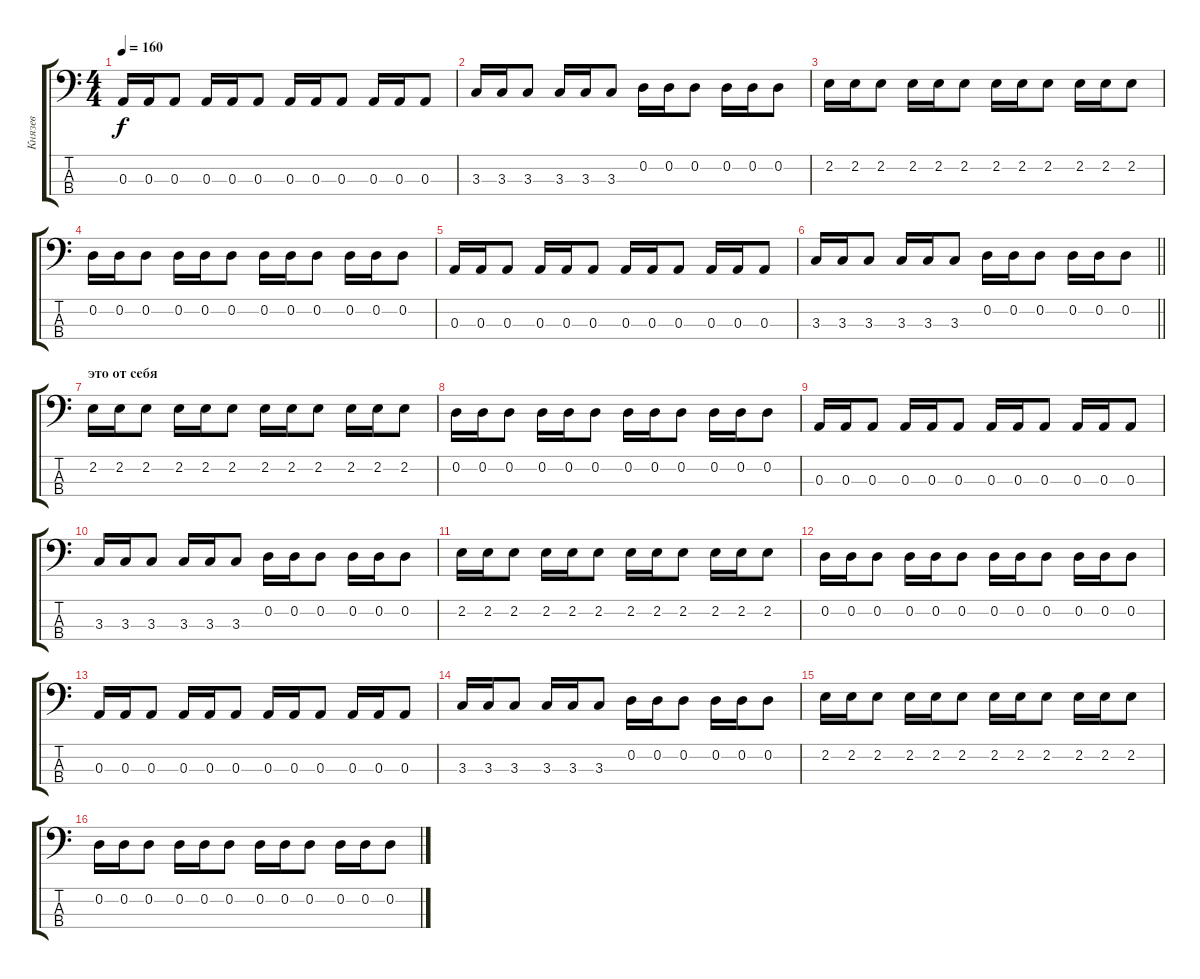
\track ("Князев" "Князев") {instrument electricbasspick}
\staff {score tabs}
\tuning (G2 D2 A1 E1) {hide}
\ts (4 4)
\tempo 160
\clef f4
\ks c
0.3.16{dy f} 0.3.16 0.3.8 0.3.16 0.3.16 0.3.8 0.3.16 0.3.16 0.3.8 0.3.16 0.3.16 0.3.8 |
3.3.16 3.3.16 3.3.8 3.3.16 3.3.16 3.3.8 0.2.16 0.2.16 0.2.8 0.2.16 0.2.16 0.2.8 |
2.2.16 2.2.16 2.2.8 2.2.16 2.2.16 2.2.8 2.2.16 2.2.16 2.2.8 2.2.16 2.2.16 2.2.8 |
0.2.16 0.2.16 0.2.8 0.2.16 0.2.16 0.2.8 0.2.16 0.2.16 0.2.8 0.2.16 0.2.16 0.2.8 |
0.3.16 0.3.16 0.3.8 0.3.16 0.3.16 0.3.8 0.3.16 0.3.16 0.3.8 0.3.16 0.3.16 0.3.8 |
\barLineRight lightlight
3.3.16 3.3.16 3.3.8 3.3.16 3.3.16 3.3.8 0.2.16 0.2.16 0.2.8 0.2.16 0.2.16 0.2.8 |
\section ("" "это от себя")
2.2.16 2.2.16 2.2.8 2.2.16 2.2.16 2.2.8 2.2.16 2.2.16 2.2.8 2.2.16 2.2.16 2.2.8 |
0.2.16 0.2.16 0.2.8 0.2.16 0.2.16 0.2.8 0.2.16 0.2.16 0.2.8 0.2.16 0.2.16 0.2.8 |
0.3.16 0.3.16 0.3.8 0.3.16 0.3.16 0.3.8 0.3.16 0.3.16 0.3.8 0.3.16 0.3.16 0.3.8 |
3.3.16 3.3.16 3.3.8 3.3.16 3.3.16 3.3.8 0.2.16 0.2.16 0.2.8 0.2.16 0.2.16 0.2.8 |
2.2.16 2.2.16 2.2.8 2.2.16 2.2.16 2.2.8 2.2.16 2.2.16 2.2.8 2.2.16 2.2.16 2.2.8 |
0.2.16 0.2.16 0.2.8 0.2.16 0.2.16 0.2.8 0.2.16 0.2.16 0.2.8 0.2.16 0.2.16 0.2.8 |
0.3.16 0.3.16 0.3.8 0.3.16 0.3.16 0.3.8 0.3.16 0.3.16 0.3.8 0.3.16 0.3.16 0.3.8 |
3.3.16 3.3.16 3.3.8 3.3.16 3.3.16 3.3.8 0.2.16 0.2.16 0.2.8 0.2.16 0.2.16 0.2.8 |
2.2.16 2.2.16 2.2.8 2.2.16 2.2.16 2.2.8 2.2.16 2.2.16 2.2.8 2.2.16 2.2.16 2.2.8 |
0.2.16 0.2.16 0.2.8 0.2.16 0.2.16 0.2.8 0.2.16 0.2.16 0.2.8 0.2.16 0.2.16 0.2.8
